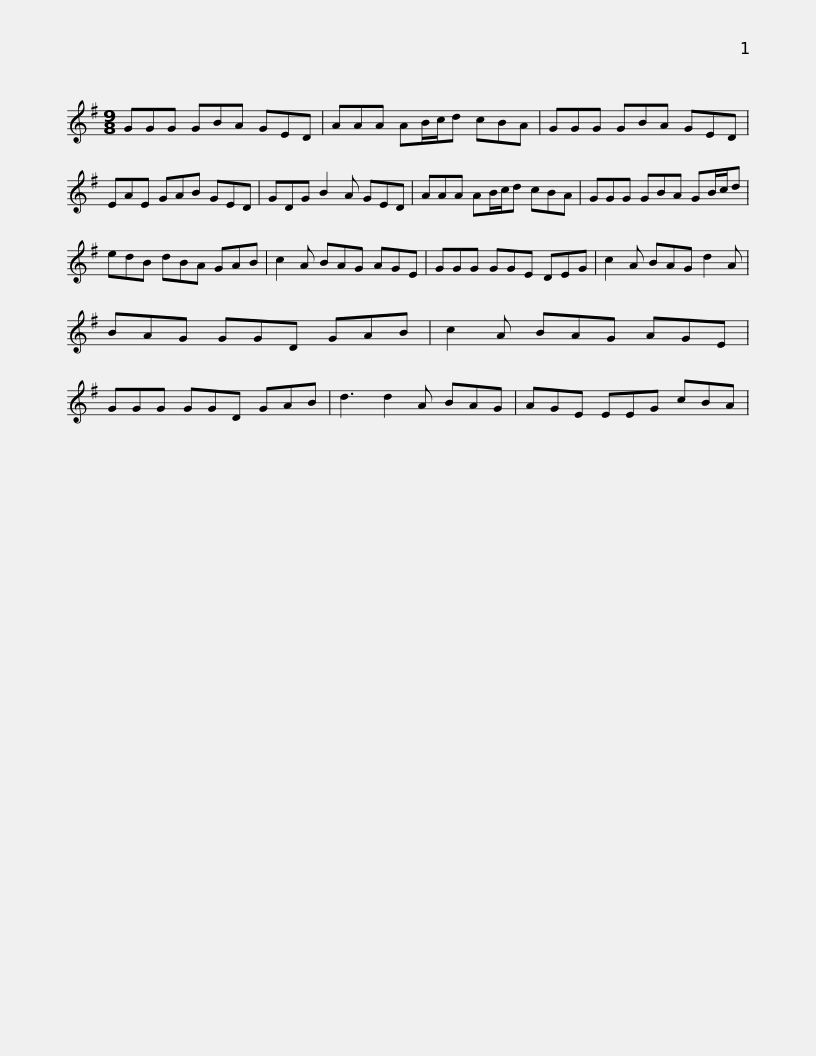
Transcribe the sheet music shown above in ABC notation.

X:1
L:1/8
M:9/8
I:linebreak $
K:G
V:1 treble
V:1
 GGG GBA GED | AAA AB/c/d cBA | GGG GBA GED | EAE GAB GED | GDG B2 A GED |$ %5
 AAA AB/c/d cBA | GGG GBA GB/c/d | edB dBA GAB | c2 A BAG AGE | GGG GGE DEG |$ %10
 c2 A BAG d2 A | BAG GGD GAB | c2 A BAG AGE | GGG GGD GAB | d3 d2 A BAG |$ %15
 AGE EEG cBA | %16
